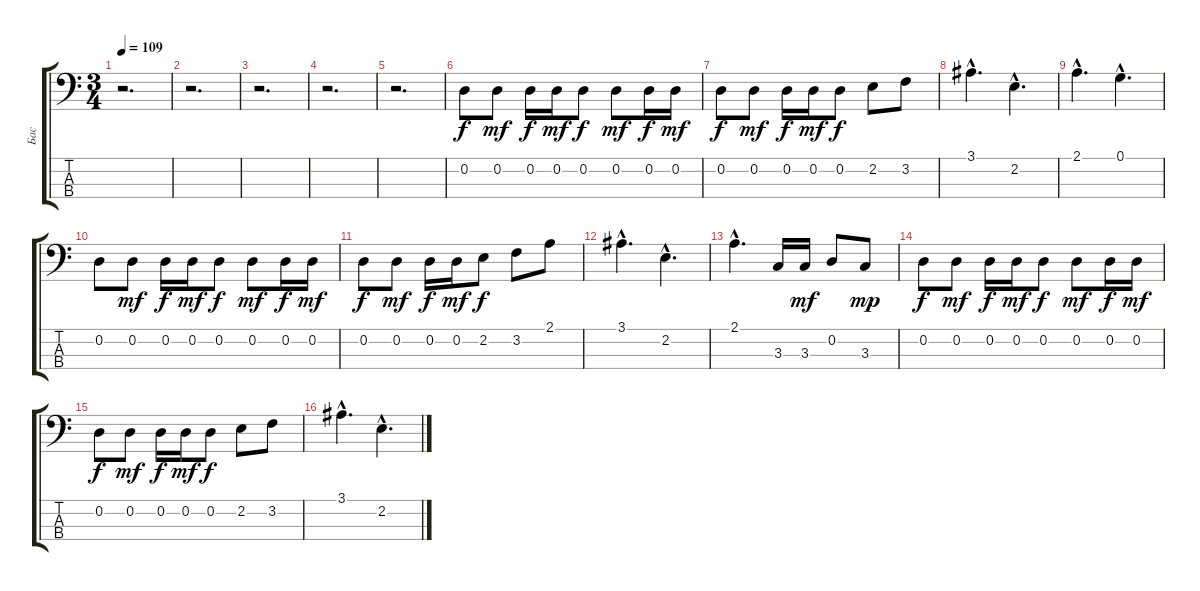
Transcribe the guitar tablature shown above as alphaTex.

\track ("Бас" "Бас") {instrument electricbassfinger}
\staff {score tabs}
\tuning (G2 D2 A1 E1) {hide}
\ts (3 4)
\tempo 109
\clef f4
\ks c
r.2{d dy f} |
r.2{d} |
r.2{d} |
r.2{d} |
r.2{d} |
0.2.8 0.2.8{dy mf} 0.2.16{dy f} 0.2.16{dy mf} 0.2.8{dy f} 0.2.8{dy mf} 0.2.16{dy f} 0.2.16{dy mf} |
0.2.8{dy f} 0.2.8{dy mf} 0.2.16{dy f} 0.2.16{dy mf} 0.2.8{dy f} 2.2.8 3.2.8 |
3.1{hac}.4{d} 2.2{hac}.4{d} |
2.1{hac}.4{d} 0.1{hac}.4{d} |
0.2.8 0.2.8{dy mf} 0.2.16{dy f} 0.2.16{dy mf} 0.2.8{dy f} 0.2.8{dy mf} 0.2.16{dy f} 0.2.16{dy mf} |
0.2.8{dy f} 0.2.8{dy mf} 0.2.16{dy f} 0.2.16{dy mf} 2.2.8{dy f} 3.2.8 2.1.8 |
3.1{hac}.4{d} 2.2{hac}.4{d} |
2.1{hac}.4{d} 3.3.16 3.3.16{dy mf} 0.2.8 3.3.8{dy mp} |
0.2.8{dy f} 0.2.8{dy mf} 0.2.16{dy f} 0.2.16{dy mf} 0.2.8{dy f} 0.2.8{dy mf} 0.2.16{dy f} 0.2.16{dy mf} |
0.2.8{dy f} 0.2.8{dy mf} 0.2.16{dy f} 0.2.16{dy mf} 0.2.8{dy f} 2.2.8 3.2.8 |
3.1{hac}.4{d} 2.2{hac}.4{d}
